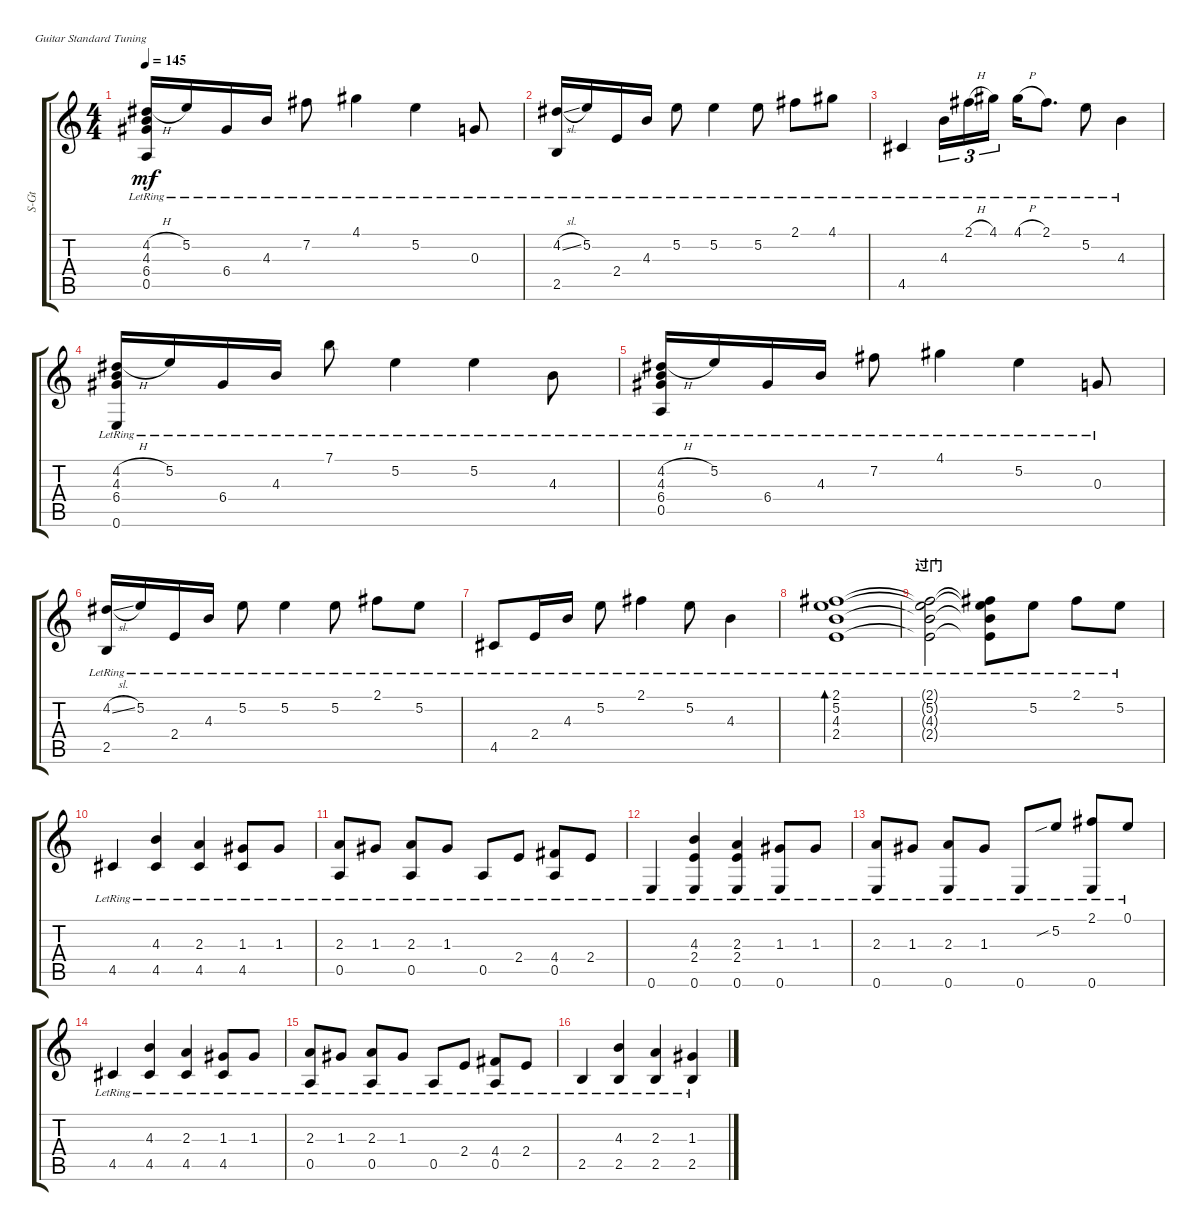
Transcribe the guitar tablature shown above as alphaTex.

\defaultSystemsLayout 4
\bracketExtendMode groupsimilarinstruments
\track ("Steel Guitar" "S-Gt") {instrument acousticguitarsteel}
\staff {score tabs}
\tuning (E4 B3 G3 D3 A2 E2)
\ts (4 4)
\tempo 145
\clef g2
\ks c
(4.2{h lr acc #} 4.3{lr} 6.4{lr acc #} 0.5{lr}).16{dy mf beam Up} 5.2{lr}.16{beam Up} 6.4{lr acc #}.16{beam Up} 4.3{lr}.16{beam Up} 7.2{lr acc #}.8{beam Down} 4.1{lr acc #}.4{beam Down} 5.2{lr}.4{beam Down} 0.3{lr}.8{beam Up} |
(4.2{sl lr acc #} 2.5{lr}).16{beam Up} 5.2{lr}.16{beam Up} 2.4{lr}.16{beam Up} 4.3{lr}.16{beam Up} 5.2{lr}.8{beam Down} 5.2{lr}.4{beam Down} 5.2{lr}.8{beam Down} 2.1{lr acc #}.8{beam Down} 4.1{lr acc #}.8{beam Down} |
4.5{lr acc #}.4{beam Up} 4.3{lr}.16{tu (3 2) beam Down} 2.1{h lr acc #}.16{tu (3 2) beam Down} 4.1{lr acc #}.16{tu (3 2) beam Down} 4.1{h lr acc #}.16{beam Down} 2.1{lr acc #}.8{d beam Down} 5.2{lr}.8{beam Down} 4.3{lr}.4{beam Down} |
(0.6{lr} 4.2{h lr acc #} 4.3{lr} 6.4{lr acc #}).16{beam Up} 5.2{lr}.16{beam Up} 6.4{lr acc #}.16{beam Up} 4.3{lr}.16{beam Up} 7.1{lr}.8{beam Down} 5.2{lr}.4{beam Down} 5.2{lr}.4{beam Down} 4.3{lr}.8{beam Down} |
(4.2{h lr acc #} 4.3{lr} 6.4{lr acc #} 0.5{lr}).16{beam Up} 5.2{lr}.16{beam Up} 6.4{lr acc #}.16{beam Up} 4.3{lr}.16{beam Up} 7.2{lr acc #}.8{beam Down} 4.1{lr acc #}.4{beam Down} 5.2{lr}.4{beam Down} 0.3{lr}.8{beam Up} |
(4.2{sl lr acc #} 2.5{lr}).16{beam Up} 5.2{lr}.16{beam Up} 2.4{lr}.16{beam Up} 4.3{lr}.16{beam Up} 5.2{lr}.8{beam Down} 5.2{lr}.4{beam Down} 5.2{lr}.8{beam Down} 2.1{lr acc #}.8{beam Down} 5.2{lr}.8{beam Down} |
4.5{lr acc #}.8{beam Up} 2.4{lr}.16{beam Up} 4.3{lr}.16{beam Up} 5.2{lr}.8{beam Down} 2.1{lr acc #}.4{beam Down} 5.2{lr}.8{beam Down} 4.3{lr}.4{beam Down} |
(2.4{lr} 4.3{lr} 5.2{lr} 2.1{lr acc #}).1{bd 240 beam Down} |
\section ("" "过门")
(2.4{lr t} 4.3{lr t} 5.2{lr t} 2.1{lr t acc #}).2{beam Down} (2.4{lr t} 4.3{lr t} 5.2{lr t} 2.1{lr t acc #}).8{beam Down} 5.2{lr}.8{beam Down} 2.1{lr acc #}.8{beam Down} 5.2{lr}.8{beam Down} |
4.5{lr acc #}.4{beam Up} (4.5{lr acc #} 4.3{lr}).4{beam Up} (4.5{lr acc #} 2.3{lr}).4{beam Up} (1.3{lr acc #} 4.5{lr acc #}).8{beam Up} 1.3{lr acc #}.8{beam Up} |
(2.3{lr} 0.5{lr}).8{beam Up} 1.3{lr acc #}.8{beam Up} (2.3{lr} 0.5{lr}).8{beam Up} 1.3{lr acc #}.8{beam Up} 0.5{lr}.8{beam Up} 2.4{lr}.8{beam Up} (4.4{lr acc #} 0.5{lr}).8{beam Up} 2.4{lr}.8{beam Up} |
0.6{lr}.4{beam Up} (4.3{lr} 2.4{lr} 0.6{lr}).4{beam Up} (2.3{lr} 2.4{lr} 0.6{lr}).4{beam Up} (1.3{lr acc #} 0.6{lr}).8{beam Up} 1.3{lr acc #}.8{beam Up} |
(2.3{lr} 0.6{lr}).8{beam Up} 1.3{lr acc #}.8{beam Up} (2.3{lr} 0.6{lr}).8{beam Up} 1.3{lr acc #}.8{beam Up} 0.6{lr}.8{beam Up} 5.2{sib lr}.8{beam Up} (2.1{lr acc #} 0.6{lr}).8{beam Up} 0.1{lr}.8{beam Up} |
4.5{lr acc #}.4{beam Up} (4.5{lr acc #} 4.3{lr}).4{beam Up} (4.5{lr acc #} 2.3{lr}).4{beam Up} (1.3{lr acc #} 4.5{lr acc #}).8{beam Up} 1.3{lr acc #}.8{beam Up} |
(2.3{lr} 0.5{lr}).8{beam Up} 1.3{lr acc #}.8{beam Up} (2.3{lr} 0.5{lr}).8{beam Up} 1.3{lr acc #}.8{beam Up} 0.5{lr}.8{beam Up} 2.4{lr}.8{beam Up} (4.4{lr acc #} 0.5{lr}).8{beam Up} 2.4{lr}.8{beam Up} |
2.5{lr}.4{beam Up} (4.3{lr} 2.5{lr}).4{beam Up} (2.3{lr} 2.5{lr}).4{beam Up} (1.3{lr acc #} 2.5{lr}).4{beam Up}
